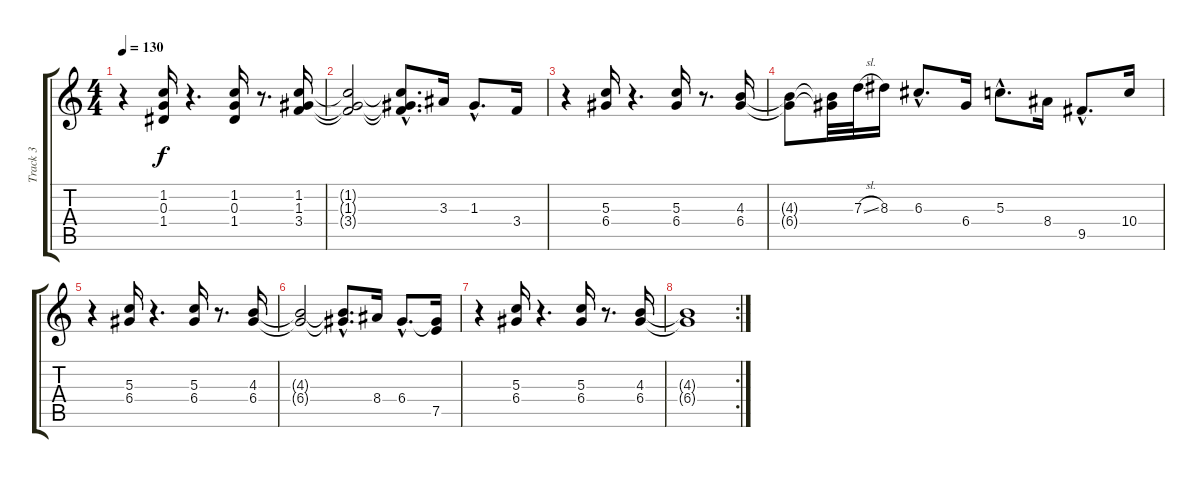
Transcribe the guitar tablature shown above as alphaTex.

\track ("Track 3" "Track 3") {instrument electricguitarjazz}
\staff {score tabs}
\tuning (E4 B3 G3 D3 A2 E2) {hide}
\ts (4 4)
\tempo 130
\clef g2
\ks c
r.4{dy f} (1.2 0.3 1.4).16 r.4{d} (1.2 0.3 1.4).16 r.8{d} (1.2 1.3 3.4).16 |
(1.2{t} 1.3{t} 3.4{t}).2 (1.2{hac t} 1.3{hac t} 3.4{hac t}).8{d} 3.3.16 1.3{hac}.8{d} 3.4.16 |
r.4 (5.3 6.4).16 r.4{d} (5.3 6.4).16 r.8{d} (4.3 6.4).16 |
(4.3{t} 6.4{t}).8 (4.3{t} 6.4{t}).32 7.3{sl}.32 8.3.16 6.3{hac}.8{d} 6.4.16 5.3{hac}.8{d} 8.4.16 9.5{hac}.8{d} 10.4.16 |
r.4 (5.3 6.4).16 r.4{d} (5.3 6.4).16 r.8{d} (4.3 6.4).16 |
(4.3{t} 6.4{t}).2 (4.3{hac t} 6.4{hac t}).8{d} 8.4.16 6.4{hac}.8{d} (6.4{t} 7.5).16 |
r.4 (5.3 6.4).16 r.4{d} (5.3 6.4).16 r.8{d} (4.3 6.4).16 |
\rc 2
(4.3{t} 6.4{t}).1
